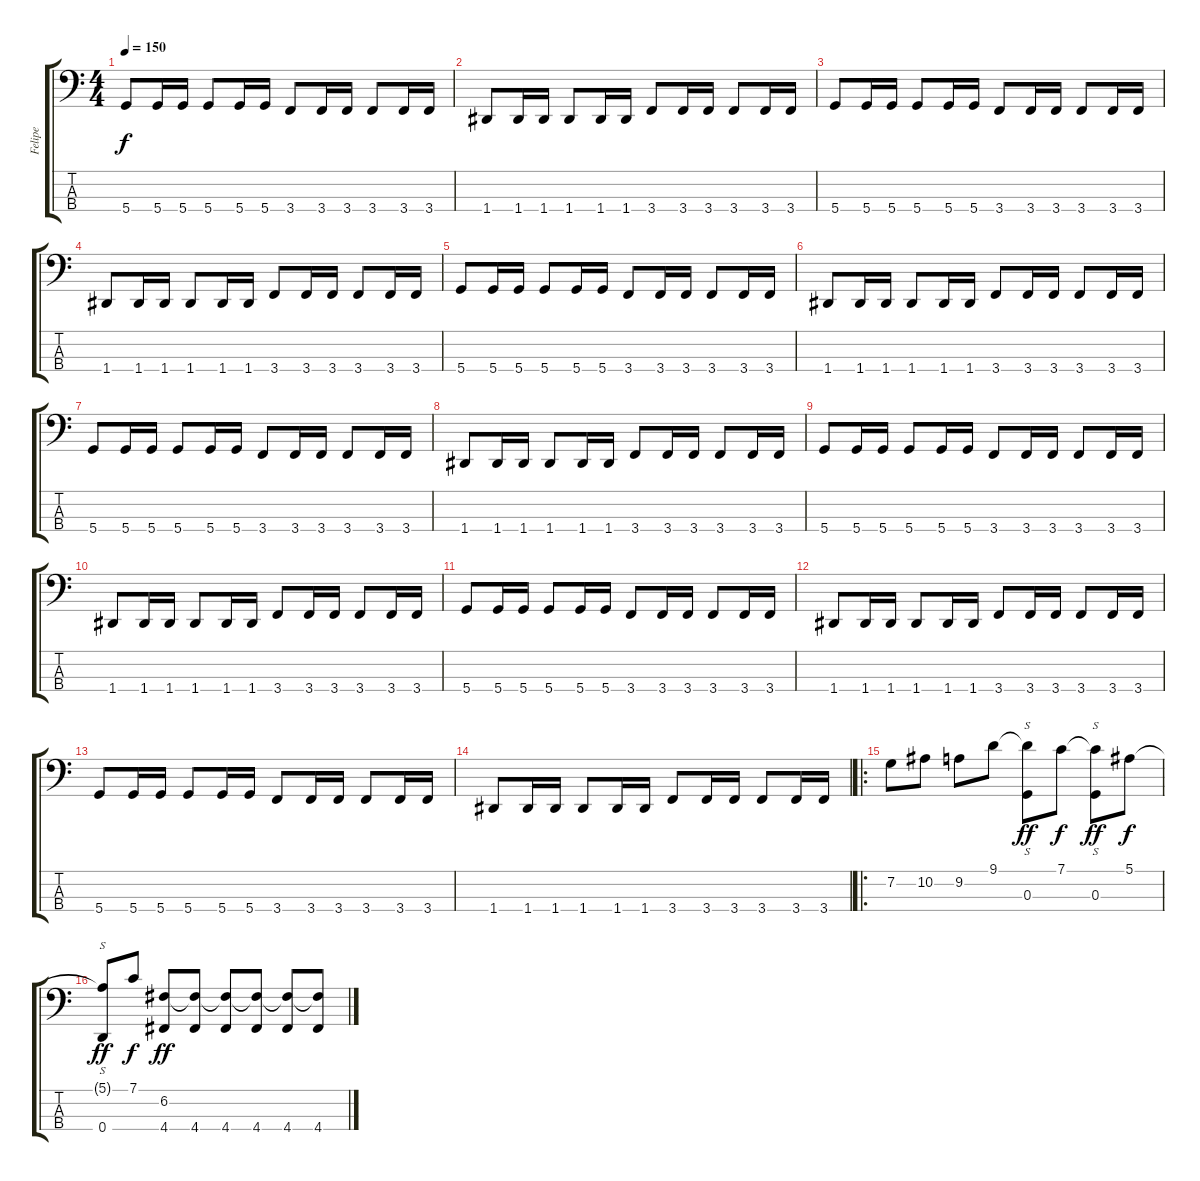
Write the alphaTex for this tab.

\track ("Felipe" "Felipe") {instrument synthbass2}
\staff {score tabs}
\tuning (F2 C2 G1 D1) {hide}
\ts (4 4)
\tempo 150
\clef f4
\ks c
5.4.8{dy f} 5.4.16 5.4.16 5.4.8 5.4.16 5.4.16 3.4.8 3.4.16 3.4.16 3.4.8 3.4.16 3.4.16 |
1.4.8 1.4.16 1.4.16 1.4.8 1.4.16 1.4.16 3.4.8 3.4.16 3.4.16 3.4.8 3.4.16 3.4.16 |
5.4.8 5.4.16 5.4.16 5.4.8 5.4.16 5.4.16 3.4.8 3.4.16 3.4.16 3.4.8 3.4.16 3.4.16 |
1.4.8 1.4.16 1.4.16 1.4.8 1.4.16 1.4.16 3.4.8 3.4.16 3.4.16 3.4.8 3.4.16 3.4.16 |
5.4.8 5.4.16 5.4.16 5.4.8 5.4.16 5.4.16 3.4.8 3.4.16 3.4.16 3.4.8 3.4.16 3.4.16 |
1.4.8 1.4.16 1.4.16 1.4.8 1.4.16 1.4.16 3.4.8 3.4.16 3.4.16 3.4.8 3.4.16 3.4.16 |
5.4.8 5.4.16 5.4.16 5.4.8 5.4.16 5.4.16 3.4.8 3.4.16 3.4.16 3.4.8 3.4.16 3.4.16 |
1.4.8 1.4.16 1.4.16 1.4.8 1.4.16 1.4.16 3.4.8 3.4.16 3.4.16 3.4.8 3.4.16 3.4.16 |
5.4.8 5.4.16 5.4.16 5.4.8 5.4.16 5.4.16 3.4.8 3.4.16 3.4.16 3.4.8 3.4.16 3.4.16 |
1.4.8 1.4.16 1.4.16 1.4.8 1.4.16 1.4.16 3.4.8 3.4.16 3.4.16 3.4.8 3.4.16 3.4.16 |
5.4.8 5.4.16 5.4.16 5.4.8 5.4.16 5.4.16 3.4.8 3.4.16 3.4.16 3.4.8 3.4.16 3.4.16 |
1.4.8 1.4.16 1.4.16 1.4.8 1.4.16 1.4.16 3.4.8 3.4.16 3.4.16 3.4.8 3.4.16 3.4.16 |
5.4.8 5.4.16 5.4.16 5.4.8 5.4.16 5.4.16 3.4.8 3.4.16 3.4.16 3.4.8 3.4.16 3.4.16 |
1.4.8 1.4.16 1.4.16 1.4.8 1.4.16 1.4.16 3.4.8 3.4.16 3.4.16 3.4.8 3.4.16 3.4.16 |
\ro
7.2.8 10.2.8 9.2.8 9.1.8 (9.1{t} 0.3).8{s dy ff} 7.1.8{dy f} (7.1{t} 0.3).8{s dy ff} 5.1.8{dy f} |
(5.1{t} 0.4).8{s dy ff} 7.1.8{dy f} (6.2 4.4).8{dy ff} (6.2{t} 4.4).8 (6.2{t} 4.4).8 (6.2{t} 4.4).8 (6.2{t} 4.4).8 (6.2{t} 4.4).8
